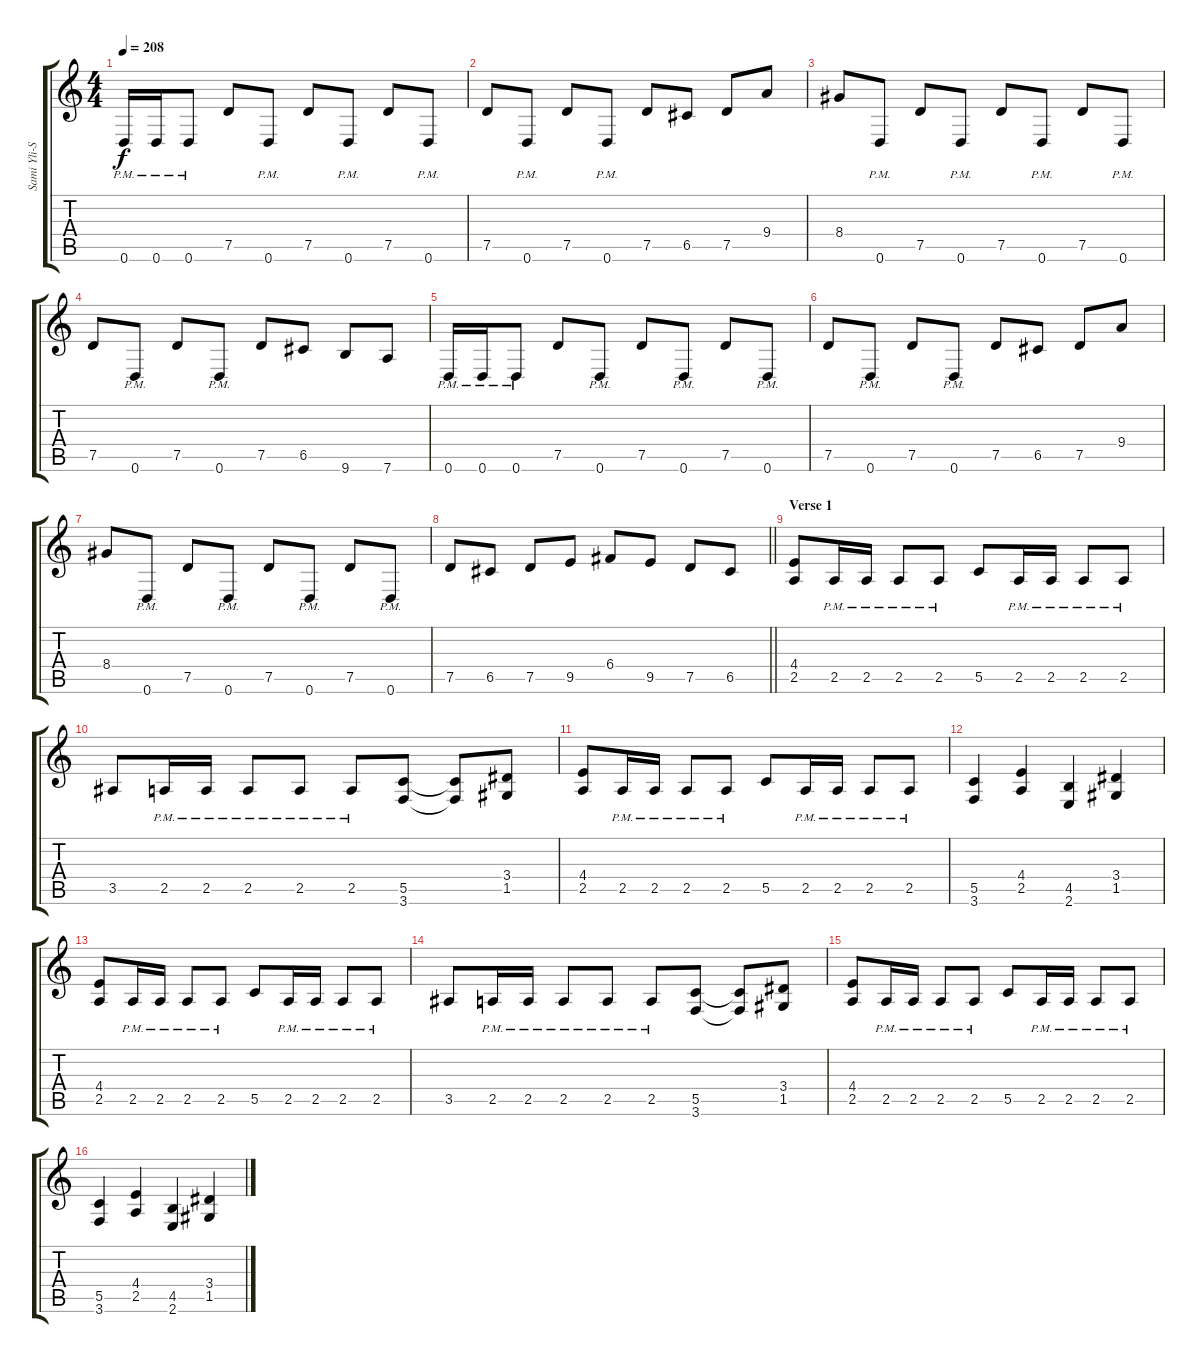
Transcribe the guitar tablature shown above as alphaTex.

\track ("Sami Yli-Sirniö" "Sami Yli-S") {instrument distortionguitar}
\staff {score tabs}
\tuning (D4 A3 F3 C3 G2 D2) {hide}
\ts (4 4)
\tempo 208
\clef g2
\ks c
0.6{pm}.16{dy f volume 11} 0.6{pm}.16 0.6{pm}.8 7.5.8 0.6{pm}.8 7.5.8 0.6{pm}.8 7.5.8 0.6{pm}.8 |
7.5.8 0.6{pm}.8 7.5.8 0.6{pm}.8 7.5.8 6.5.8 7.5.8 9.4.8 |
8.4.8 0.6{pm}.8 7.5.8 0.6{pm}.8 7.5.8 0.6{pm}.8 7.5.8 0.6{pm}.8 |
7.5.8 0.6{pm}.8 7.5.8 0.6{pm}.8 7.5.8 6.5.8 9.6.8 7.6.8 |
0.6{pm}.16 0.6{pm}.16 0.6{pm}.8 7.5.8 0.6{pm}.8 7.5.8 0.6{pm}.8 7.5.8 0.6{pm}.8 |
7.5.8 0.6{pm}.8 7.5.8 0.6{pm}.8 7.5.8 6.5.8 7.5.8 9.4.8 |
8.4.8 0.6{pm}.8 7.5.8 0.6{pm}.8 7.5.8 0.6{pm}.8 7.5.8 0.6{pm}.8 |
\barLineRight lightlight
7.5.8 6.5.8 7.5.8 9.5.8 6.4.8 9.5.8 7.5.8 6.5.8 |
\section ("" "Verse 1")
(4.4 2.5).8 2.5{pm}.16 2.5{pm}.16 2.5{pm}.8 2.5{pm}.8 5.5.8 2.5{pm}.16 2.5{pm}.16 2.5{pm}.8 2.5{pm}.8 |
3.5.8 2.5{pm}.16 2.5{pm}.16 2.5{pm}.8 2.5{pm}.8 2.5{pm}.8 (5.5 3.6).8 (5.5{t} 3.6{t}).8 (3.4 1.5).8 |
(4.4 2.5).8 2.5{pm}.16 2.5{pm}.16 2.5{pm}.8 2.5{pm}.8 5.5.8 2.5{pm}.16 2.5{pm}.16 2.5{pm}.8 2.5{pm}.8 |
(5.5 3.6).4 (4.4 2.5).4 (4.5 2.6).4 (3.4 1.5).4 |
(4.4 2.5).8 2.5{pm}.16 2.5{pm}.16 2.5{pm}.8 2.5{pm}.8 5.5.8 2.5{pm}.16 2.5{pm}.16 2.5{pm}.8 2.5{pm}.8 |
3.5.8 2.5{pm}.16 2.5{pm}.16 2.5{pm}.8 2.5{pm}.8 2.5{pm}.8 (5.5 3.6).8 (5.5{t} 3.6{t}).8 (3.4 1.5).8 |
(4.4 2.5).8 2.5{pm}.16 2.5{pm}.16 2.5{pm}.8 2.5{pm}.8 5.5.8 2.5{pm}.16 2.5{pm}.16 2.5{pm}.8 2.5{pm}.8 |
(5.5 3.6).4 (4.4 2.5).4 (4.5 2.6).4 (3.4 1.5).4
